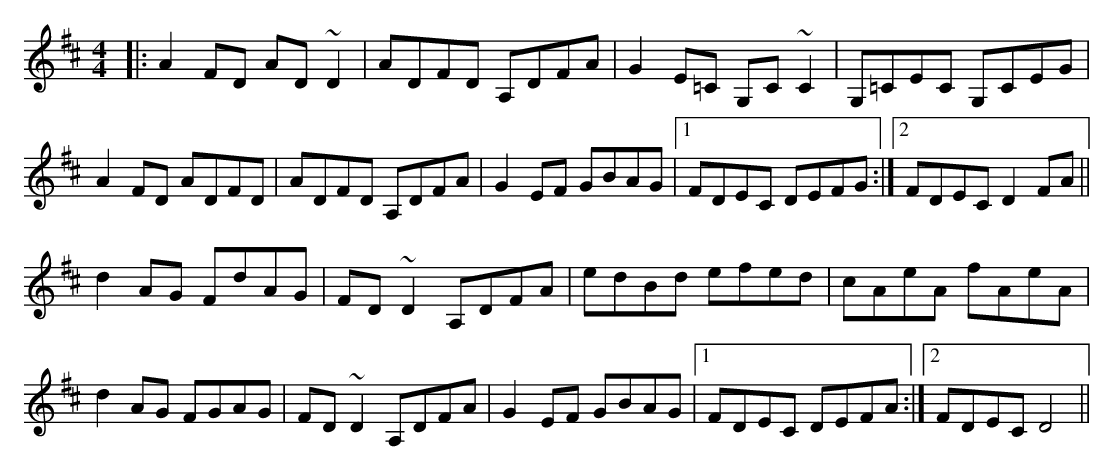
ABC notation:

X:1
M:4/4
K:D
|:A2 FD AD~D2|ADFD A,DFA|G2 E=C G,C ~C2|G,=CEC G,CEG|
A2 FD ADFD|ADFD A,DFA|G2EF GBAG|1 FDEC DEFG:|2 FDEC D2FA||
d2 AG FdAG|FD~D2 A,DFA|edBd efed|cAeA fAeA|
d2 AG FGAG|FD~D2 A,DFA|G2EF GBAG|1 FDEC DEFA:|2 FDEC D4||
